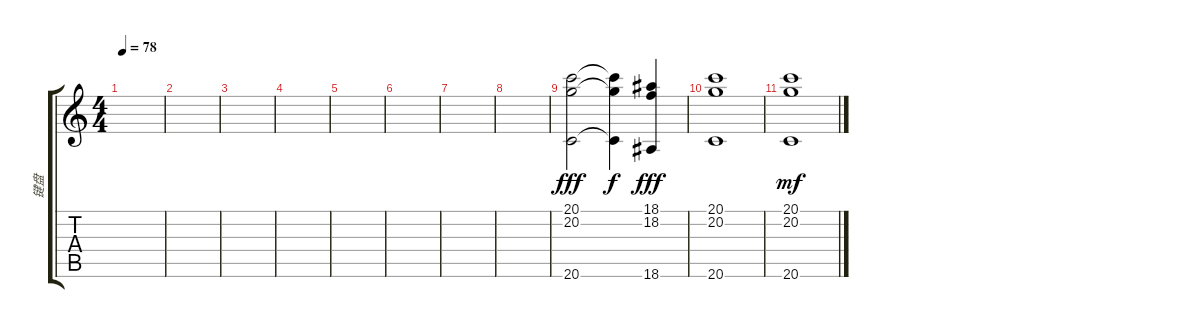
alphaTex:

\track ("键盘" "键盘") {instrument stringensemble1}
\staff {score tabs}
\tuning (E4 B3 G3 D3 A2 E2) {hide}
\ts (4 4)
\tempo 78
\clef g2
\ks c
|
|
|
|
|
|
|
|
(20.1 20.2 20.6).2{dy fff volume 7} (20.1{t} 20.2{t} 20.6{t}).4{dy f} (18.1 18.2 18.6).4{dy fff} |
(20.1 20.2 20.6).1 |
(20.1 20.2 20.6).1{dy mf}
